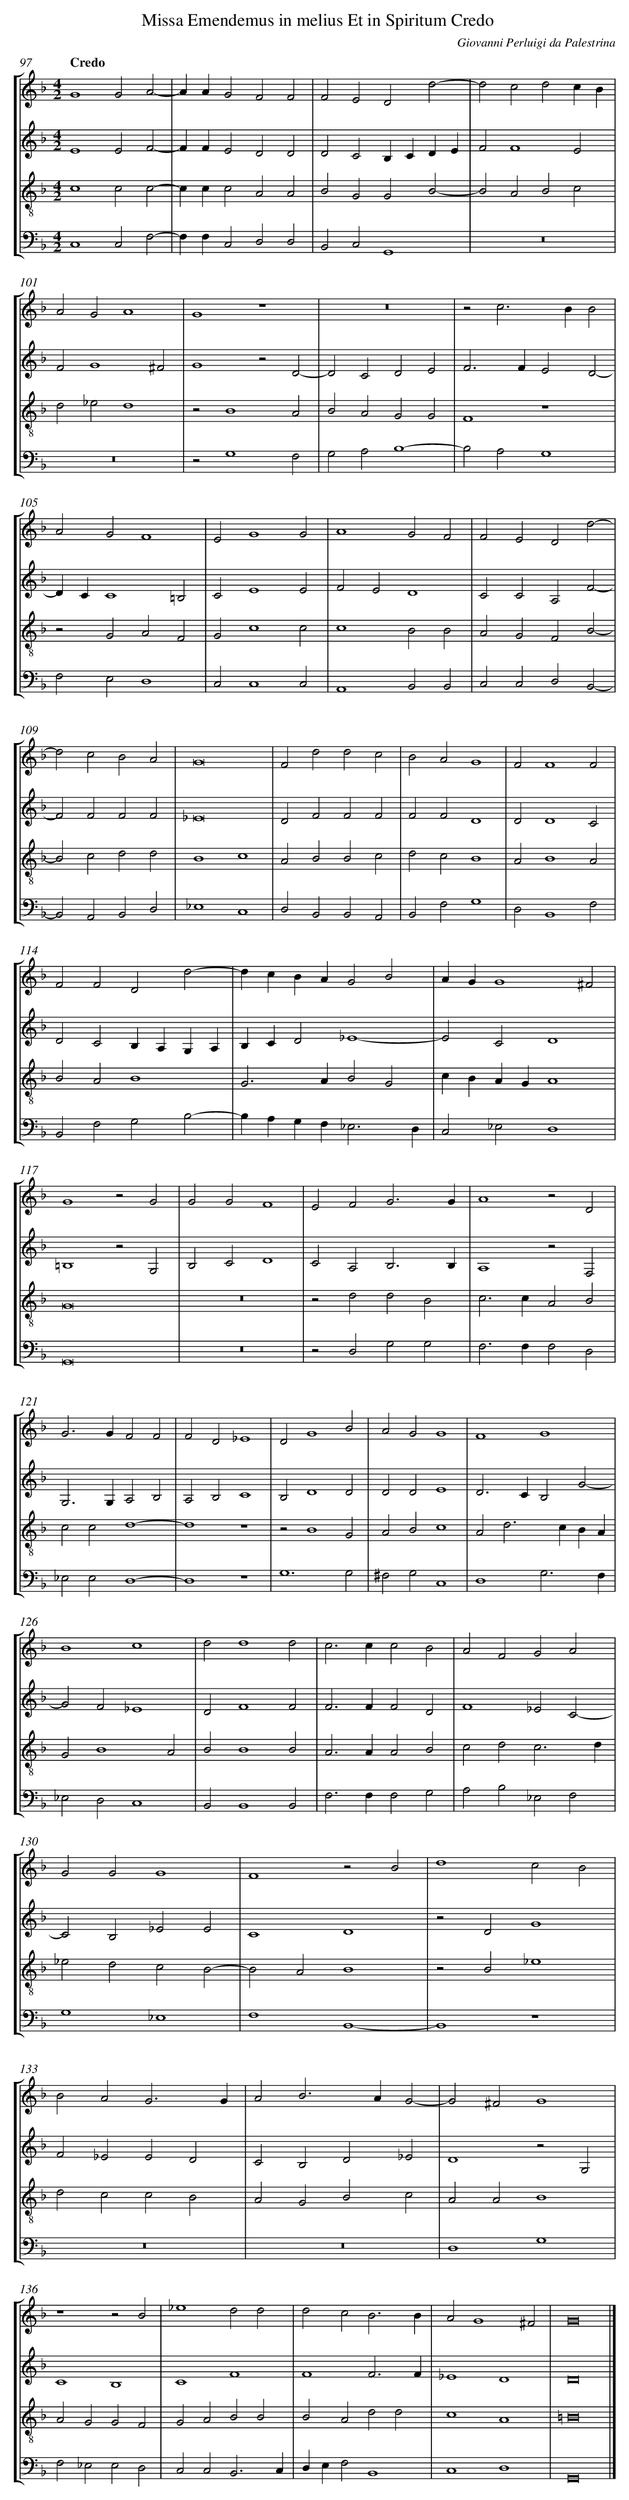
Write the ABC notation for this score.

X:1
T: Missa Emendemus in melius Et in Spiritum Credo
C: Giovanni Perluigi da Palestrina
L: 1/4
M: 4/2
Q: "Credo"
%%staves [1 2 3 4]
V: 1 clef=treble
V: 2 clef=treble
V: 3 clef=treble-8
V: 4 clef=bass
K: F
[V:1] G4G2A2- |
[V:2] E4E2F2- |
[V:3] c4c2c2- |
[V:4] C,4C,2F,2- |
[V:1] AAG2F2F2 |
[V:2] FFE2D2D2 |
[V:3] ccc2A2A2 |
[V:4] F,F,C,2D,2D,2 |
[V:1] F2E2D2d2- |
[V:2] D2C2B,CDE |
[V:3] B2G2G2B2- |
[V:4] B,,2C,2G,,4 |
[V:1] d2c2d2cB |
[V:2] F2F4E2 |
[V:3] B2A2B2c2 |
[V:4] z8 |
[V:1] A2G2A4 |
[V:2] F2G4^F2 |
[V:3] d2_e2d4 |
[V:4] z8 |
[V:1] G4z4 |
[V:2] G4z2D2- |
[V:3] z2B4A2 |
[V:4] z2G,4F,2 |
[V:1] z8 |
[V:2] D2C2D2E2 |
[V:3] B2A2G2G2 |
[V:4] G,2A,2B,4- |
[V:1] z2c2>B2B2 |
[V:2] F2>F2E2D2- |
[V:3] F4z4 |
[V:4] B,2A,2G,4 |
[V:1] A2G2F4 |
[V:2] DCC4=B,2 |
[V:3] z2G2A2F2 |
[V:4] F,2E,2D,4 |
[V:1] E2G4G2 |
[V:2] C2E4E2 |
[V:3] G2c4c2 |
[V:4] C,2C,4C,2 |
[V:1] A4G2F2 |
[V:2] F2E2D4 |
[V:3] c4B2B2 |
[V:4] A,,4B,,2B,,2 |
[V:1] F2E2D2d2- |
[V:2] C2C2A,2F2- |
[V:3] A2G2F2B2- |
[V:4] C,2C,2D,2B,,2- |
[V:1] d2c2B2A2 |
[V:2] F2F2F2F2 |
[V:3] B2c2d2d2 |
[V:4] B,,2A,,2B,,2D,2 |
[V:1] G8 |
[V:2] _E8 |
[V:3] B4c4 |
[V:4] _E,4C,4 |
[V:1] F2d2d2c2 |
[V:2] D2F2F2F2 |
[V:3] A2B2B2c2 |
[V:4] D,2B,,2B,,2A,,2 |
[V:1] B2A2G4 |
[V:2] F2F2D4 |
[V:3] d2c2B4 |
[V:4] B,,2F,2G,4 |
[V:1] F2F4F2 |
[V:2] D2D4C2 |
[V:3] A2B4A2 |
[V:4] D,2B,,4F,2 |
[V:1] F2F2D2d2- |
[V:2] D2C2B,A,G,A, |
[V:3] B2A2B4 |
[V:4] B,,2F,2G,2B,2- |
[V:1] dcBAG2B2 |
[V:2] B,CD2_E4- |
[V:3] G2>A2B2G2 |
[V:4] B,A,G,F,2<_E,2D, |
[V:1] AGG4^F2 |
[V:2] E2C2D4 |
[V:3] cBAGA4 |
[V:4] C,2_E,2D,4 |
[V:1] G4z2G2 |
[V:2] =B,4z2G,2 |
[V:3] G8 |
[V:4] G,,8 |
[V:1] G2G2F4 |
[V:2] B,2C2D4 |
[V:3] z8 |
[V:4] z8 |
[V:1] E2F2G3G |
[V:2] C2A,2B,3B, |
[V:3] z2d2d2B2 |
[V:4] z2D,2G,2G,2 |
[V:1] A4z2D2 |
[V:2] A,4z2F,2 |
[V:3] c2>c2A2B2 |
[V:4] F,2>F,2F,2D,2 |
[V:1] G2>G2F2F2 |
[V:2] G,2>G,2A,2B,2 |
[V:3] c2c2d4- |
[V:4] _E,2E,2D,4- |
[V:1] F2D2_E4 |
[V:2] A,2B,2C4 |
[V:3] d4z4 |
[V:4] D,4z4 |
[V:1] D2G4B2 |
[V:2] B,2D4D2 |
[V:3] z2B4G2 |
[V:4] G,6G,2 |
[V:1] A2G2G4 |
[V:2] D2D2E4 |
[V:3] A2B2c4 |
[V:4] ^F,2G,2C,4 |
[V:1] F4G4 |
[V:2] D2>C2B,2G2- |
[V:3] A2d2>c2BA |
[V:4] D,4G,3F, |
[V:1] B4c4 |
[V:2] G2F2_E4 |
[V:3] G2B4A2 |
[V:4] _E,2D,2C,4 |
[V:1] d2d4d2 |
[V:2] D2F4F2 |
[V:3] B2B4B2 |
[V:4] B,,2B,,4B,,2 |
[V:1] c2>c2c2B2 |
[V:2] F2>F2F2D2 |
[V:3] A2>A2A2B2 |
[V:4] F,2>F,2F,2G,2 |
[V:1] A2F2G2A2 |
[V:2] F4_E2C2- |
[V:3] c2d2c3d |
[V:4] A,2B,2_E,2F,2 |
[V:1] G2G2G4 |
[V:2] C2B,2_E2E2 |
[V:3] _e2d2c2B2- |
[V:4] G,4_E,4 |
[V:1] F4z2B2 |
[V:2] C4D4 |
[V:3] B2A2B4 |
[V:4] F,4B,,4- |
[V:1] d4c2B2 |
[V:2] z2D2G4 |
[V:3] z2B2_e4 |
[V:4] B,,4z4 |
[V:1] B2A2G3G |
[V:2] F2_E2E2D2 |
[V:3] d2c2c2B2 |
[V:4] z8 |
[V:1] A2B2>A2G2- |
[V:2] C2B,2D2_E2 |
[V:3] A2G2B2c2 |
[V:4] z8 |
[V:1] G2^F2G4 |
[V:2] D4z2G,2 |
[V:3] A2A2B4 |
[V:4] D,4G,4 |
[V:1] z4z2B2 |
[V:2] C4B,4 |
[V:3] A2G2G2F2 |
[V:4] F,2_E,2E,2D,2 |
[V:1] _e4d2d2 |
[V:2] C4F4 |
[V:3] G2A2B2B2 |
[V:4] C,2C,2B,,3C, |
[V:1] d2c2B3B |
[V:2] F4F3F |
[V:3] B2A2d2d2 |
[V:4] D,E,F,2B,,4 |
[V:1] A2G4^F2 |
[V:2] _E4D4 |
[V:3] c4A4 |
[V:4] C,4D,4 |
[V:1] G8 |]
[V:2] D8 |]
[V:3] =B8 |]
[V:4] G,,8 |]
